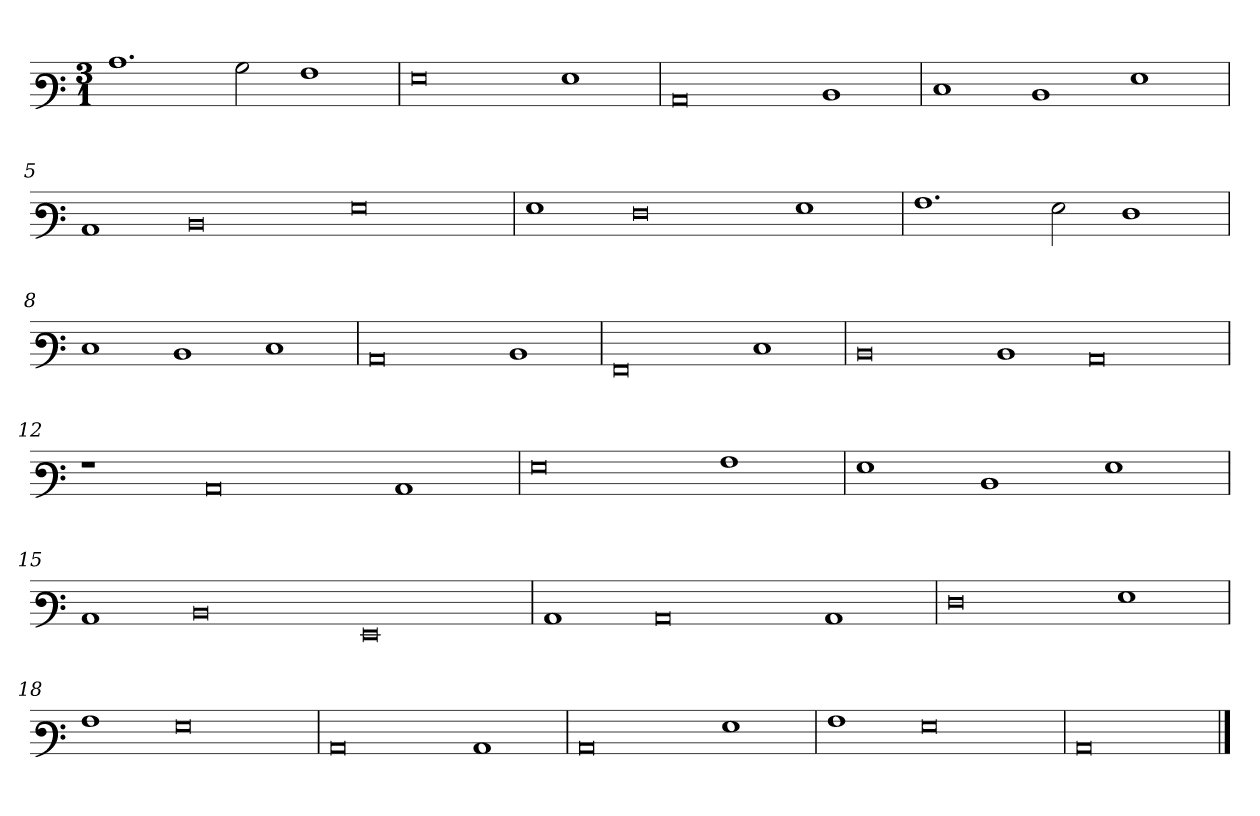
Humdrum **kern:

**kern
*part1
*staff1
*clefF3
*k[]
*M3/1
=1
1.c
2B\
1A
=2
0G
1G
=3
0C
1D
=4
1E
1D
1G
=5
1C
0D
0G
=6
1G
0F
1G
=7
1.A
2G\
1F
=8
1E
1D
1E
=9
0C
1D
=10
0AA
1E
=11
0D
1D
0C
=12
1r
0C
1C
=13
0G
1A
=14
1G
1D
1G
=15
1C
0D
0GG
=16
1C
0C
1C
=17
0F
1G
=18
1A
0G
=19
0C
1C
=20
0C
1G
=21
1A
0G
=22
0C
==
*-
